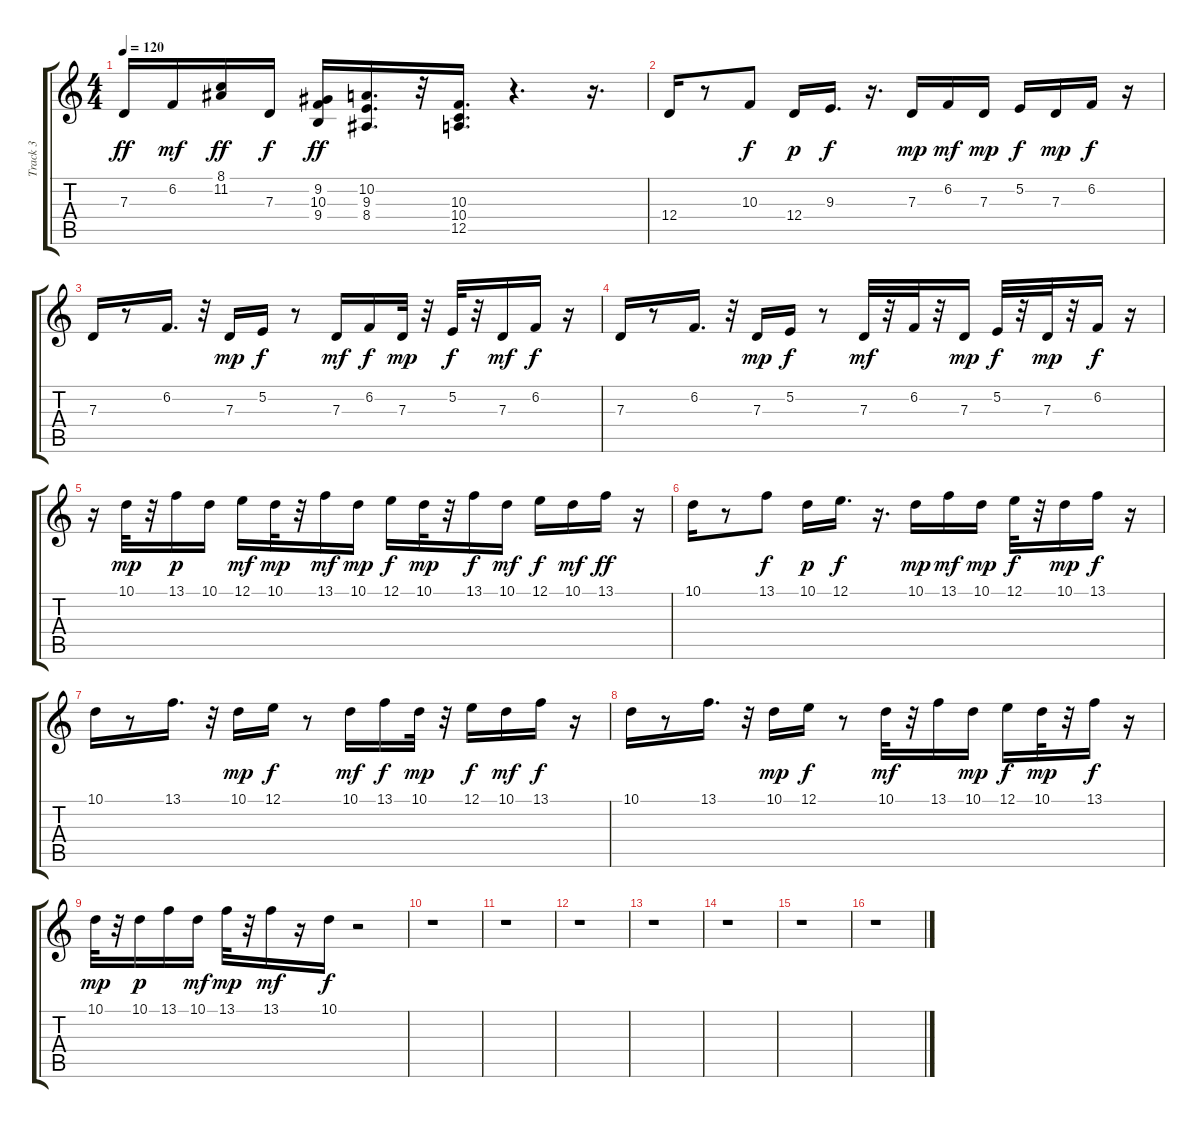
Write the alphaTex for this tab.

\track ("Track 3" "Track 3") {instrument altosax}
\staff {score tabs}
\tuning (E4 B3 G3 D3 A2 E2) {hide}
\ts (4 4)
\tempo 120
\clef g2
\ks c
7.3.16{dy ff} 6.2.16{dy mf} (8.1 11.2).16{dy ff} 7.3.16{dy f} (9.2 10.3 9.4).16{dy ff} (10.2 9.3 8.4).16{d} r.32 (10.3 10.4 12.5).16{d} r.4{d} r.16{d} |
12.4.16 r.8 10.3.8{dy f} 12.4.16{dy p} 9.3.16{d dy f} r.16{d} 7.3.16{dy mp} 6.2.16{dy mf} 7.3.16{dy mp} 5.2.16{dy f} 7.3.16{dy mp} 6.2.16{dy f} r.16 |
7.3.16 r.8 6.2.16{d} r.32 7.3.16{dy mp} 5.2.16{dy f} r.8 7.3.16{dy mf} 6.2.16{dy f} 7.3.32{dy mp} r.32 5.2.32{dy f} r.32 7.3.16{dy mf} 6.2.16{dy f} r.16 |
7.3.16 r.8 6.2.16{d} r.32 7.3.16{dy mp} 5.2.16{dy f} r.8 7.3.32{dy mf} r.32 6.2.32 r.32 7.3.16{dy mp} 5.2.32{dy f} r.32 7.3.32{dy mp} r.32 6.2.16{dy f} r.16 |
r.16 10.1.32{dy mp} r.32 13.1.16{dy p} 10.1.16 12.1.16{dy mf} 10.1.32{dy mp} r.32 13.1.16{dy mf} 10.1.16{dy mp} 12.1.16{dy f} 10.1.32{dy mp} r.32 13.1.16{dy f} 10.1.16{dy mf} 12.1.16{dy f} 10.1.16{dy mf} 13.1.16{dy ff} r.16 |
10.1.16 r.8 13.1.8{dy f} 10.1.16{dy p} 12.1.16{d dy f} r.16{d} 10.1.16{dy mp} 13.1.16{dy mf} 10.1.16{dy mp} 12.1.32{dy f} r.32 10.1.16{dy mp} 13.1.16{dy f} r.16 |
10.1.16 r.8 13.1.16{d} r.32 10.1.16{dy mp} 12.1.16{dy f} r.8 10.1.16{dy mf} 13.1.16{dy f} 10.1.32{dy mp} r.32 12.1.16{dy f} 10.1.16{dy mf} 13.1.16{dy f} r.16 |
10.1.16 r.8 13.1.16{d} r.32 10.1.16{dy mp} 12.1.16{dy f} r.8 10.1.32{dy mf} r.32 13.1.16 10.1.16{dy mp} 12.1.16{dy f} 10.1.32{dy mp} r.32 13.1.16{dy f} r.16 |
10.1.32{dy mp} r.32 10.1.16{dy p} 13.1.16 10.1.16{dy mf} 13.1.32{dy mp} r.32 13.1.16{dy mf} r.16 10.1.16{dy f} r.2 |
r.1 |
r.1 |
r.1 |
r.1 |
r.1 |
r.1 |
r.1
